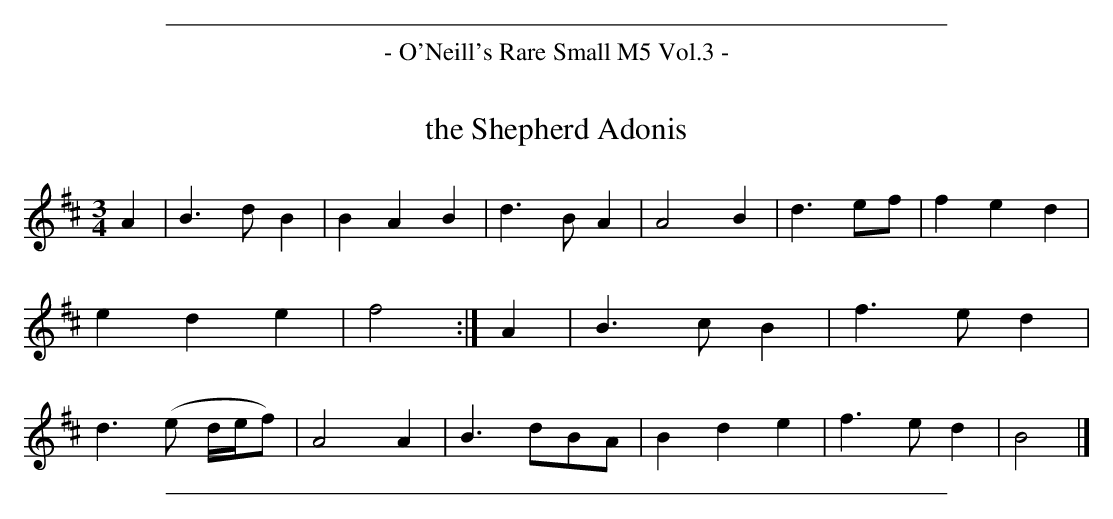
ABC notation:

X:1
T: the Shepherd Adonis
M: 3/4
L: 1/8
K: Bm
A2 |\
B3 d B2 | B2 A2 B2 | d3 B A2 | A4 B2 |\
d3 ef | f2 e2 d2 | e2 d2 e2 | f4 :|\
A2 |\
B3 c B2 | f3 e d2 | d3 (e d/e/f) | A4 A2 |\
B3 dBA | B2 d2 e2 | f3 e d2 | B4 |]
